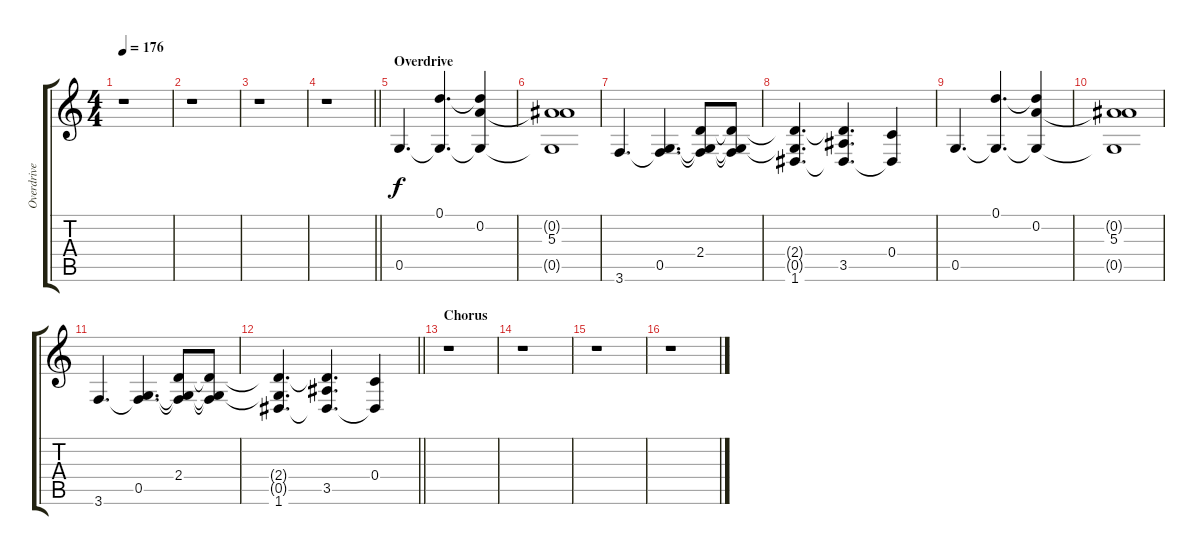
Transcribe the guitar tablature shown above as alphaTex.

\track ("Overdrive" "Overdrive") {instrument overdrivenguitar}
\staff {score tabs}
\tuning (D4 A3 F3 C3 G2 D2) {hide}
\ts (4 4)
\tempo 176
\clef g2
\ks c
r.1{dy f} |
r.1 |
r.1 |
\barLineRight lightlight
r.1 |
\section ("" "Overdrive")
0.5.4{d} (0.1 0.5{t}).4{d} (0.1{t} 0.2 0.5{t}).4 |
(0.2{t} 5.3 0.5{t}).1 |
3.6.4{d} (0.5 3.6{t}).4{d} (2.4 0.5{t} 3.6{t}).8 (2.4{t} 0.5{t} 3.6{t}).8 |
(2.4{t} 0.5{t} 1.6).4{d} (2.4{t} 3.5 1.6{t}).4{d} (0.4 1.6{t}).4 |
0.5.4{d} (0.1 0.5{t}).4{d} (0.1{t} 0.2 0.5{t}).4 |
(0.2{t} 5.3 0.5{t}).1 |
3.6.4{d} (0.5 3.6{t}).4{d} (2.4 0.5{t} 3.6{t}).8 (2.4{t} 0.5{t} 3.6{t}).8 |
\barLineRight lightlight
(2.4{t} 0.5{t} 1.6).4{d} (2.4{t} 3.5 1.6{t}).4{d} (0.4 1.6{t}).4 |
\section ("" "Chorus")
r.1 |
r.1 |
r.1 |
r.1
